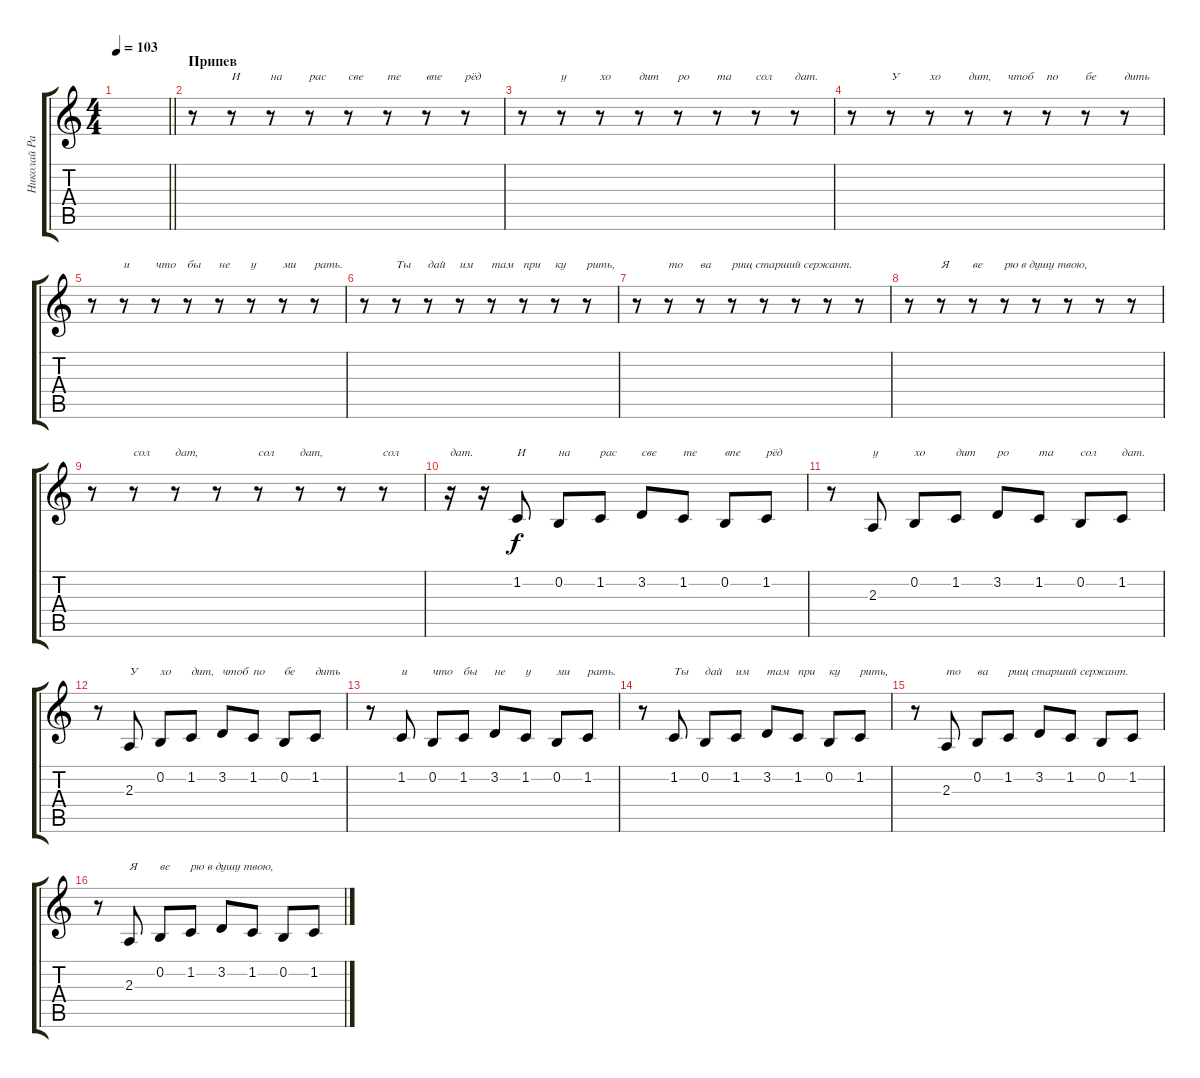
\track ("Николай Расторгуев (вокал) + текст песни" "Николай Ра") {instrument lead6voice}
\staff {score tabs}
\tuning (E4 B3 G3 D3 A2 E2) {hide}
\ts (4 4)
\tempo 103
\clef g2
\barLineRight lightlight
\ks c
|
\section ("" "Припев")
r.8 r.8{txt "И"} r.8{txt "на"} r.8{txt "рас"} r.8{txt "све"} r.8{txt "те"} r.8{txt "впе"} r.8{txt "рёд"} |
r.8 r.8{txt "у"} r.8{txt "хо"} r.8{txt "дит"} r.8{txt "ро"} r.8{txt "та"} r.8{txt "сол"} r.8{txt "дат."} |
r.8 r.8{txt "У"} r.8{txt "хо"} r.8{txt "дит,"} r.8{txt "чтоб"} r.8{txt "по"} r.8{txt "бе"} r.8{txt "дить"} |
r.8 r.8{txt "и"} r.8{txt "что"} r.8{txt "бы"} r.8{txt "не"} r.8{txt "у"} r.8{txt "ми"} r.8{txt "рать."} |
r.8 r.8{txt "Ты"} r.8{txt "дай"} r.8{txt "им"} r.8{txt "там"} r.8{txt "при"} r.8{txt "ку"} r.8{txt "рить,"} |
r.8 r.8{txt "то"} r.8{txt "ва"} r.8{txt "рищ старший сержант."} r.8 r.8 r.8 r.8 |
r.8 r.8{txt "Я"} r.8{txt "ве"} r.8{txt "рю в душу твою,"} r.8 r.8 r.8 r.8 |
r.8 r.8{txt "сол"} r.8{txt "дат,"} r.8 r.8{txt "сол"} r.8{txt "дат,"} r.8 r.8{txt "сол"} |
r.16{txt "дат."} r.16 1.2.8{txt "И"} 0.2.8{txt "на"} 1.2.8{txt "рас"} 3.2.8{txt "све"} 1.2.8{txt "те"} 0.2.8{txt "впе"} 1.2.8{txt "рёд"} |
r.8 2.3.8{txt "у"} 0.2.8{txt "хо"} 1.2.8{txt "дит"} 3.2.8{txt "ро"} 1.2.8{txt "та"} 0.2.8{txt "сол"} 1.2.8{txt "дат."} |
r.8 2.3.8{txt "У"} 0.2.8{txt "хо"} 1.2.8{txt "дит,"} 3.2.8{txt "чтоб"} 1.2.8{txt "по"} 0.2.8{txt "бе"} 1.2.8{txt "дить"} |
r.8 1.2.8{txt "и"} 0.2.8{txt "что"} 1.2.8{txt "бы"} 3.2.8{txt "не"} 1.2.8{txt "у"} 0.2.8{txt "ми"} 1.2.8{txt "рать."} |
r.8 1.2.8{txt "Ты"} 0.2.8{txt "дай"} 1.2.8{txt "им"} 3.2.8{txt "там"} 1.2.8{txt "при"} 0.2.8{txt "ку"} 1.2.8{txt "рить,"} |
r.8 2.3.8{txt "то"} 0.2.8{txt "ва"} 1.2.8{txt "рищ старший сержант."} 3.2.8 1.2.8 0.2.8 1.2.8 |
r.8 2.3.8{txt "Я"} 0.2.8{txt "ве"} 1.2.8{txt "рю в душу твою,"} 3.2.8 1.2.8 0.2.8 1.2.8
